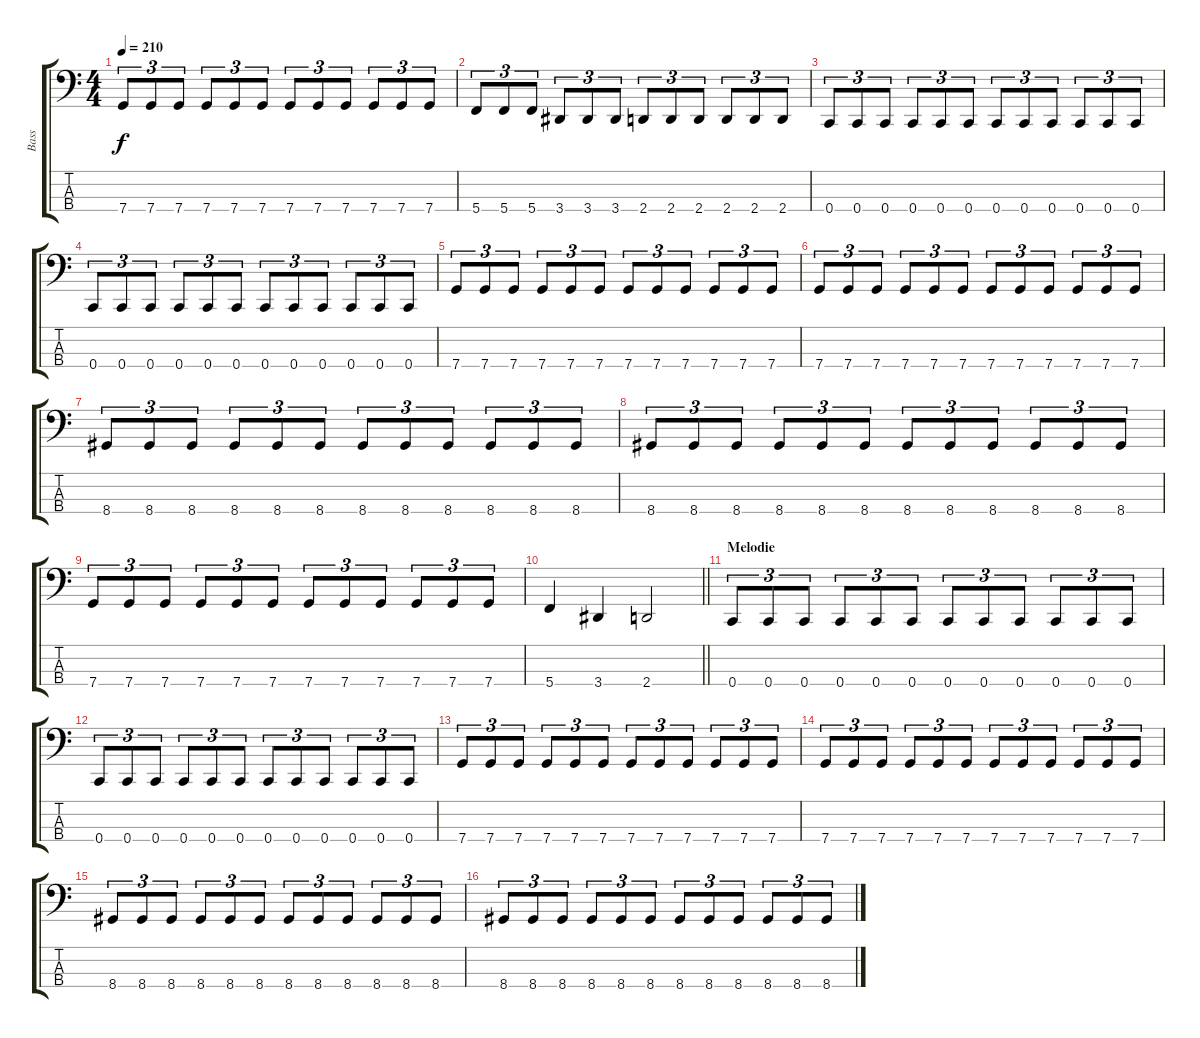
\track ("Bass" "Bass") {instrument electricbassfinger}
\staff {score tabs}
\tuning (F2 C2 G1 C1) {hide}
\ts (4 4)
\tempo 210
\clef f4
\ks c
7.4.8{tu (3 2) dy f} 7.4.8{tu (3 2)} 7.4.8{tu (3 2)} 7.4.8{tu (3 2)} 7.4.8{tu (3 2)} 7.4.8{tu (3 2)} 7.4.8{tu (3 2)} 7.4.8{tu (3 2)} 7.4.8{tu (3 2)} 7.4.8{tu (3 2)} 7.4.8{tu (3 2)} 7.4.8{tu (3 2)} |
5.4.8{tu (3 2)} 5.4.8{tu (3 2)} 5.4.8{tu (3 2)} 3.4.8{tu (3 2)} 3.4.8{tu (3 2)} 3.4.8{tu (3 2)} 2.4.8{tu (3 2)} 2.4.8{tu (3 2)} 2.4.8{tu (3 2)} 2.4.8{tu (3 2)} 2.4.8{tu (3 2)} 2.4.8{tu (3 2)} |
0.4.8{tu (3 2)} 0.4.8{tu (3 2)} 0.4.8{tu (3 2)} 0.4.8{tu (3 2)} 0.4.8{tu (3 2)} 0.4.8{tu (3 2)} 0.4.8{tu (3 2)} 0.4.8{tu (3 2)} 0.4.8{tu (3 2)} 0.4.8{tu (3 2)} 0.4.8{tu (3 2)} 0.4.8{tu (3 2)} |
0.4.8{tu (3 2)} 0.4.8{tu (3 2)} 0.4.8{tu (3 2)} 0.4.8{tu (3 2)} 0.4.8{tu (3 2)} 0.4.8{tu (3 2)} 0.4.8{tu (3 2)} 0.4.8{tu (3 2)} 0.4.8{tu (3 2)} 0.4.8{tu (3 2)} 0.4.8{tu (3 2)} 0.4.8{tu (3 2)} |
7.4.8{tu (3 2)} 7.4.8{tu (3 2)} 7.4.8{tu (3 2)} 7.4.8{tu (3 2)} 7.4.8{tu (3 2)} 7.4.8{tu (3 2)} 7.4.8{tu (3 2)} 7.4.8{tu (3 2)} 7.4.8{tu (3 2)} 7.4.8{tu (3 2)} 7.4.8{tu (3 2)} 7.4.8{tu (3 2)} |
7.4.8{tu (3 2)} 7.4.8{tu (3 2)} 7.4.8{tu (3 2)} 7.4.8{tu (3 2)} 7.4.8{tu (3 2)} 7.4.8{tu (3 2)} 7.4.8{tu (3 2)} 7.4.8{tu (3 2)} 7.4.8{tu (3 2)} 7.4.8{tu (3 2)} 7.4.8{tu (3 2)} 7.4.8{tu (3 2)} |
8.4.8{tu (3 2)} 8.4.8{tu (3 2)} 8.4.8{tu (3 2)} 8.4.8{tu (3 2)} 8.4.8{tu (3 2)} 8.4.8{tu (3 2)} 8.4.8{tu (3 2)} 8.4.8{tu (3 2)} 8.4.8{tu (3 2)} 8.4.8{tu (3 2)} 8.4.8{tu (3 2)} 8.4.8{tu (3 2)} |
8.4.8{tu (3 2)} 8.4.8{tu (3 2)} 8.4.8{tu (3 2)} 8.4.8{tu (3 2)} 8.4.8{tu (3 2)} 8.4.8{tu (3 2)} 8.4.8{tu (3 2)} 8.4.8{tu (3 2)} 8.4.8{tu (3 2)} 8.4.8{tu (3 2)} 8.4.8{tu (3 2)} 8.4.8{tu (3 2)} |
7.4.8{tu (3 2)} 7.4.8{tu (3 2)} 7.4.8{tu (3 2)} 7.4.8{tu (3 2)} 7.4.8{tu (3 2)} 7.4.8{tu (3 2)} 7.4.8{tu (3 2)} 7.4.8{tu (3 2)} 7.4.8{tu (3 2)} 7.4.8{tu (3 2)} 7.4.8{tu (3 2)} 7.4.8{tu (3 2)} |
\barLineRight lightlight
5.4.4 3.4.4 2.4.2 |
\section ("" "Melodie")
0.4.8{tu (3 2)} 0.4.8{tu (3 2)} 0.4.8{tu (3 2)} 0.4.8{tu (3 2)} 0.4.8{tu (3 2)} 0.4.8{tu (3 2)} 0.4.8{tu (3 2)} 0.4.8{tu (3 2)} 0.4.8{tu (3 2)} 0.4.8{tu (3 2)} 0.4.8{tu (3 2)} 0.4.8{tu (3 2)} |
0.4.8{tu (3 2)} 0.4.8{tu (3 2)} 0.4.8{tu (3 2)} 0.4.8{tu (3 2)} 0.4.8{tu (3 2)} 0.4.8{tu (3 2)} 0.4.8{tu (3 2)} 0.4.8{tu (3 2)} 0.4.8{tu (3 2)} 0.4.8{tu (3 2)} 0.4.8{tu (3 2)} 0.4.8{tu (3 2)} |
7.4.8{tu (3 2)} 7.4.8{tu (3 2)} 7.4.8{tu (3 2)} 7.4.8{tu (3 2)} 7.4.8{tu (3 2)} 7.4.8{tu (3 2)} 7.4.8{tu (3 2)} 7.4.8{tu (3 2)} 7.4.8{tu (3 2)} 7.4.8{tu (3 2)} 7.4.8{tu (3 2)} 7.4.8{tu (3 2)} |
7.4.8{tu (3 2)} 7.4.8{tu (3 2)} 7.4.8{tu (3 2)} 7.4.8{tu (3 2)} 7.4.8{tu (3 2)} 7.4.8{tu (3 2)} 7.4.8{tu (3 2)} 7.4.8{tu (3 2)} 7.4.8{tu (3 2)} 7.4.8{tu (3 2)} 7.4.8{tu (3 2)} 7.4.8{tu (3 2)} |
8.4.8{tu (3 2)} 8.4.8{tu (3 2)} 8.4.8{tu (3 2)} 8.4.8{tu (3 2)} 8.4.8{tu (3 2)} 8.4.8{tu (3 2)} 8.4.8{tu (3 2)} 8.4.8{tu (3 2)} 8.4.8{tu (3 2)} 8.4.8{tu (3 2)} 8.4.8{tu (3 2)} 8.4.8{tu (3 2)} |
8.4.8{tu (3 2)} 8.4.8{tu (3 2)} 8.4.8{tu (3 2)} 8.4.8{tu (3 2)} 8.4.8{tu (3 2)} 8.4.8{tu (3 2)} 8.4.8{tu (3 2)} 8.4.8{tu (3 2)} 8.4.8{tu (3 2)} 8.4.8{tu (3 2)} 8.4.8{tu (3 2)} 8.4.8{tu (3 2)}
